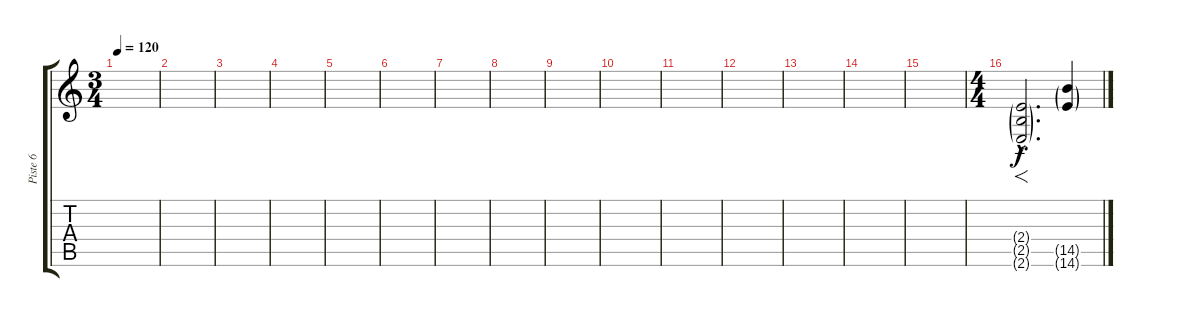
\track ("Piste 6" "Piste 6") {instrument distortionguitar}
\staff {score tabs}
\tuning (E4 B3 G3 D3 A2 D2) {hide}
\ts (3 4)
\tempo 120
\clef g2
\ks c
|
|
|
|
|
|
|
|
|
|
|
|
|
|
|
\ts (4 4)
(2.4{g hac} 2.5{g hac} 2.6{g hac}).2{f d} (14.5{g} 14.6{g}).4
